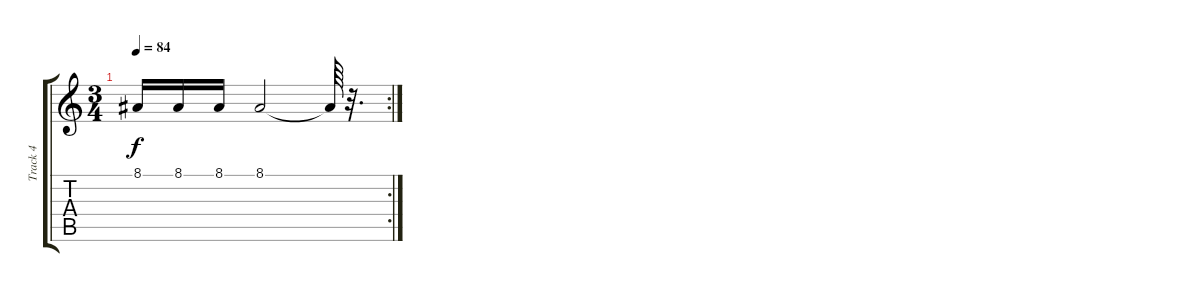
\track ("Track 4" "Track 4") {instrument lead1square}
\staff {score tabs}
\tuning (D4 A3 F3 C3 G2 C2) {hide}
\rc 2
\ts (3 4)
\tempo 84
\clef g2
\ks c
8.1.16{dy f} 8.1.16 8.1.16 8.1.2 8.1{t}.64 r.32{d}
